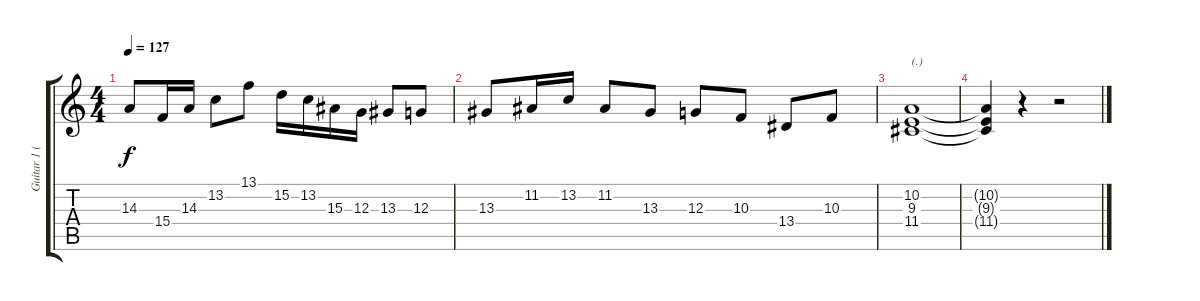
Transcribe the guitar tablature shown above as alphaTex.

\track ("Guitar 1 (Organ arr. for Guitar)" "Guitar 1 (") {instrument drawbarorgan}
\staff {score tabs}
\tuning (E4 B3 G3 D3 A2 E2) {hide}
\ts (4 4)
\tempo 127
\clef g2
\ks c
14.3.8{dy f} 15.4.16 14.3.16 13.2.8 13.1.8 15.2.16 13.2.16 15.3.16 12.3.16 13.3.8 12.3.8 |
13.3.8 11.2.16 13.2.16 11.2.8 13.3.8 12.3.8 10.3.8 13.4.8 10.3.8 |
(10.2 9.3 11.4).1{txt "(.)"} |
(10.2{t} 9.3{t} 11.4{t}).4 r.4 r.2
